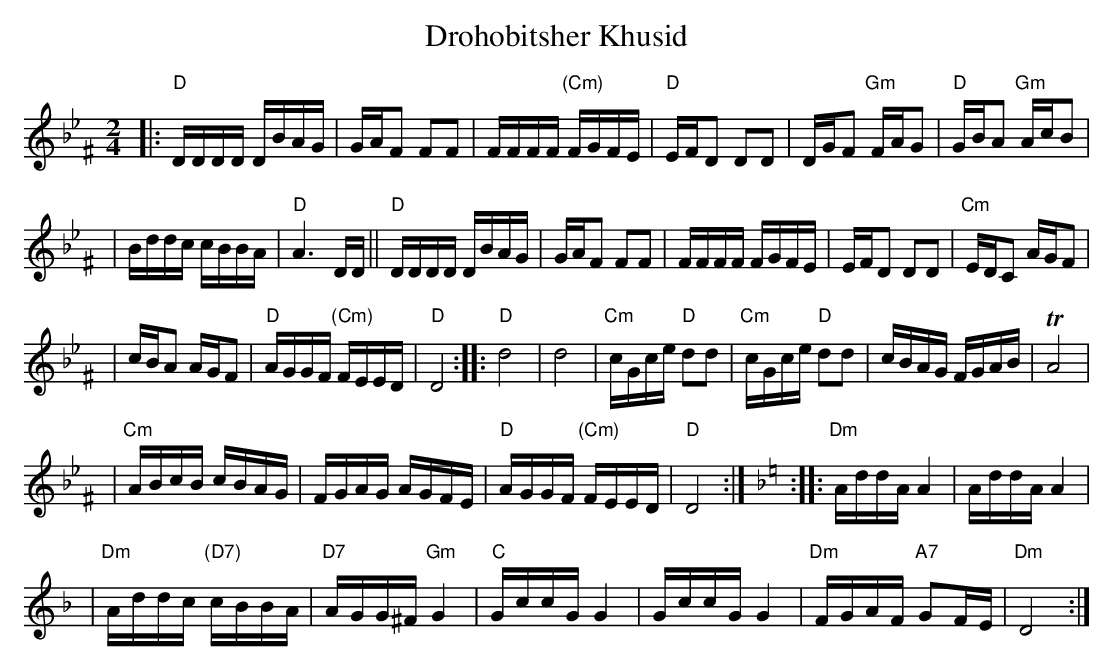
X:1
T: Drohobitsher Khusid
M: 2/4
L: 1/16
K: DPhr^F
|: "D"DDDD DBAG \
| GAF2 F2F2 \
| FFFF "(Cm)"FGFE \
| "D"EFD2 D2D2 \
| DGF2 "Gm"FAG2 \
| "D"GBA2 "Gm"AcB2 |
| Bddc cBBA \
| "D"A6 DD \
|| "D"DDDD DBAG \
| GAF2 F2F2 \
| FFFF FGFE \
| EFD2 D2D2 \
| "Cm"EDC2 AGF2 |
| cBA2 AGF2 \
| "D"AGGF "(Cm)"FEED \
| "D"D8 \
:: "D"d8 \
| d8 \
| "Cm"cGce "D"d2d2 \
| "Cm"cGce "D"d2d2 \
| cBAG FGAB \
| TA8 |
| "Cm"ABcB cBAG \
| FGAG AGFE \
| "D"AGGF "(Cm)"FEED \
| "D"D8 :| \
[K:=e=F][K:Dm] \
:: "Dm"AddA A4 \
| AddA A4 |
| "Dm"Addc "(D7)"cBBA \
| "D7"AGG^F "Gm"G4 \
| "C"GccG G4 \
| GccG G4 \
| "Dm"FGAF "A7"G2FE \
| "Dm"D8 :|
